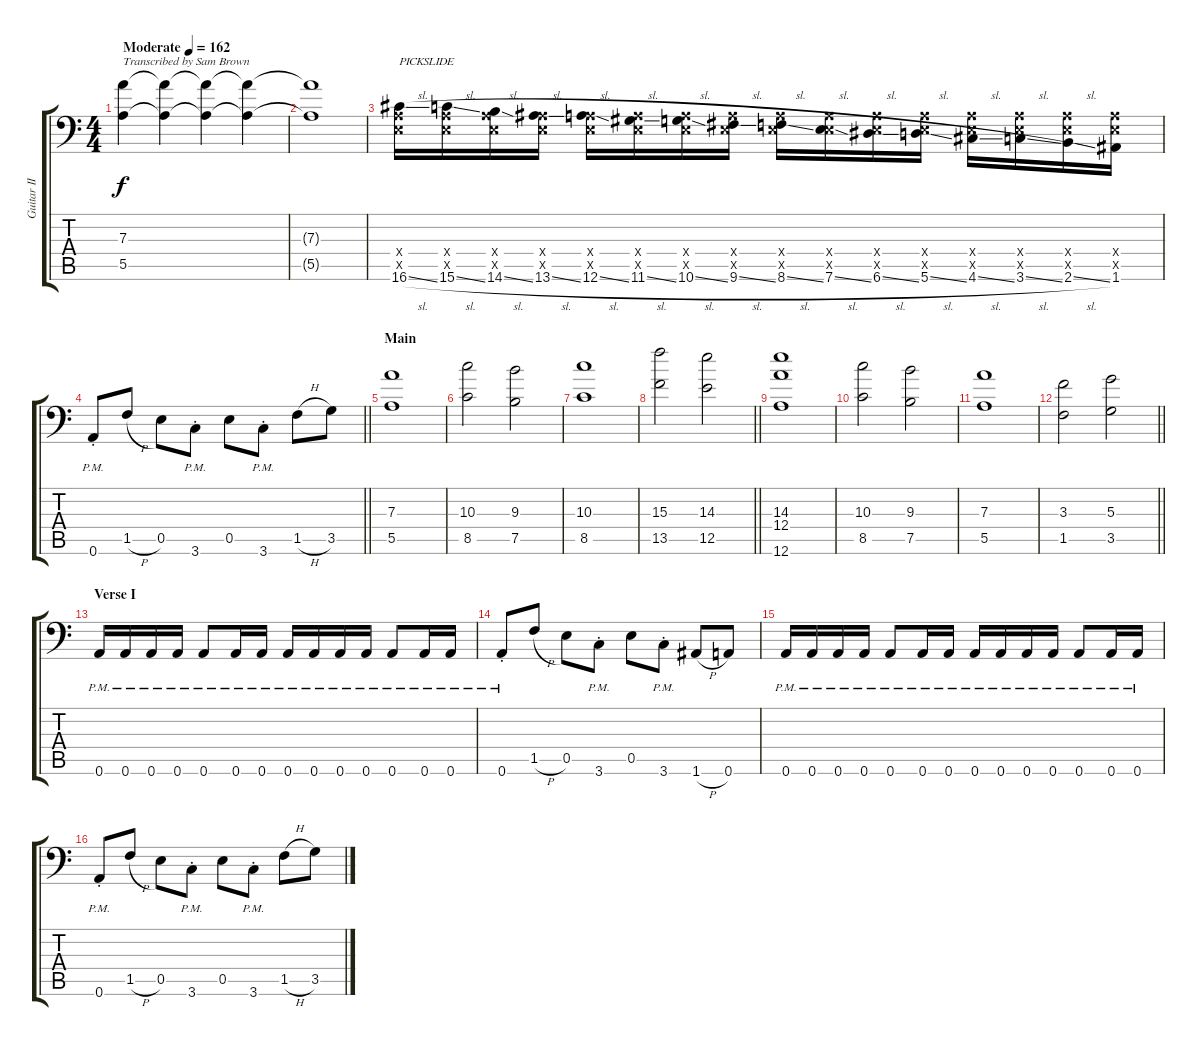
\track ("Guitar II" "Guitar II") {instrument distortionguitar}
\staff {score tabs}
\tuning (B3 Gb3 D3 A2 E2 A1) {hide}
\ts (4 4)
\tempo (162 "Moderate")
\clef f4
\ks c
(7.3 5.5).4{txt "Transcribed by Sam Brown" dy f volume 0 instrument distortionguitar} (7.3{t} 5.5{t}).4{volume 12} (7.3{t} 5.5{t}).4 (7.3{t} 5.5{t}).4 |
(7.3{t} 5.5{t}).1 |
(0.4{x} 0.5{x} 16.6{sl}).16{txt "PICKSLIDE"} (0.4{x} 0.5{x} 15.6{sl}).16 (0.4{x} 0.5{x} 14.6{sl}).16 (0.4{x} 0.5{x} 13.6{sl}).16 (0.4{x} 0.5{x} 12.6{sl}).16 (0.4{x} 0.5{x} 11.6{sl}).16 (0.4{x} 0.5{x} 10.6{sl}).16 (0.4{x} 0.5{x} 9.6{sl}).16 (0.4{x} 0.5{x} 8.6{sl}).16 (0.4{x} 0.5{x} 7.6{sl}).16 (0.4{x} 0.5{x} 6.6{sl}).16 (0.4{x} 0.5{x} 5.6{sl}).16 (0.4{x} 0.5{x} 4.6{sl}).16 (0.4{x} 0.5{x} 3.6{sl}).16 (0.4{x} 0.5{x} 2.6{sl}).16 (0.4{x} 0.5{x} 1.6).16 |
\barLineRight lightlight
0.6{pm st}.8 1.5{h}.8 0.5.8 3.6{pm st}.8 0.5.8 3.6{pm st}.8 1.5{h}.8 3.5.8 |
\section ("" "Main")
(7.3 5.5).1 |
(10.3 8.5).2 (9.3 7.5).2 |
(10.3 8.5).1 |
\barLineRight lightlight
(15.3 13.5).2 (14.3 12.5).2 |
\section ("" "")
(14.3 12.4 12.6).1 |
(10.3 8.5).2 (9.3 7.5).2 |
(7.3 5.5).1 |
\barLineRight lightlight
(3.3 1.5).2 (5.3 3.5).2 |
\section ("" "Verse I")
0.6{pm}.16 0.6{pm}.16 0.6{pm}.16 0.6{pm}.16 0.6{pm}.8 0.6{pm}.16 0.6{pm}.16 0.6{pm}.16 0.6{pm}.16 0.6{pm}.16 0.6{pm}.16 0.6{pm}.8 0.6{pm}.16 0.6{pm}.16 |
0.6{pm st}.8 1.5{h}.8 0.5.8 3.6{pm st}.8 0.5.8 3.6{pm st}.8 1.6{h}.8 0.6.8 |
0.6{pm}.16 0.6{pm}.16 0.6{pm}.16 0.6{pm}.16 0.6{pm}.8 0.6{pm}.16 0.6{pm}.16 0.6{pm}.16 0.6{pm}.16 0.6{pm}.16 0.6{pm}.16 0.6{pm}.8 0.6{pm}.16 0.6{pm}.16 |
0.6{pm st}.8 1.5{h}.8 0.5.8 3.6{pm st}.8 0.5.8 3.6{pm st}.8 1.5{h}.8 3.5.8
